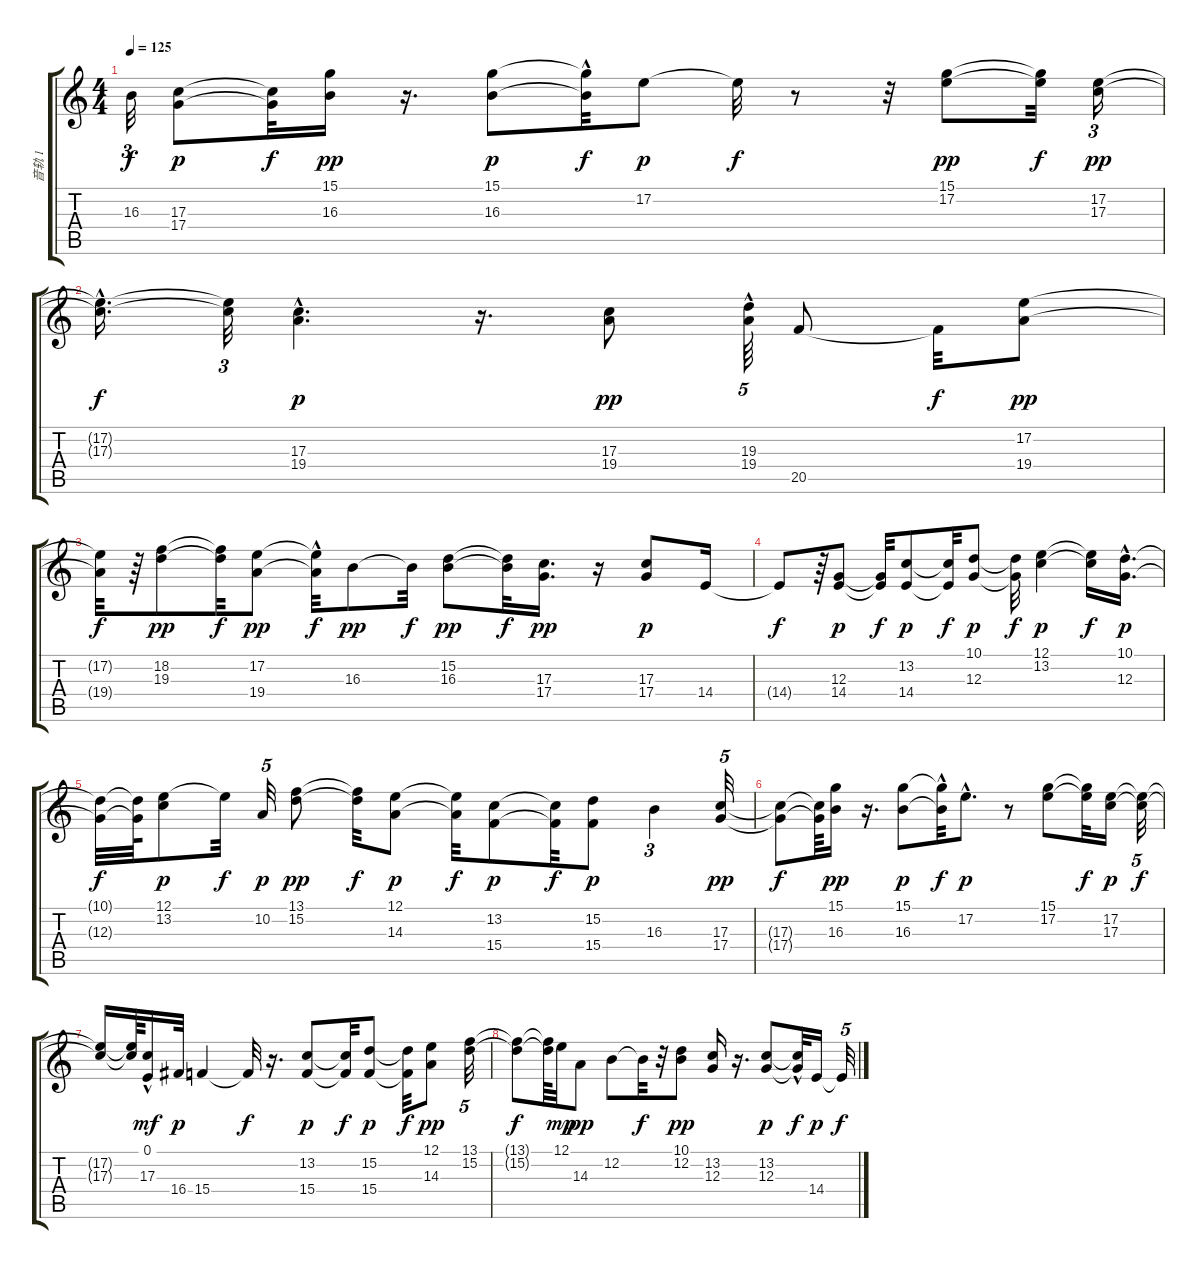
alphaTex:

\track ("音轨 1" "音轨 1") {instrument electricpiano1}
\staff {score tabs}
\tuning (E4 B3 G3 D3 A2 E2) {hide}
\ts (4 4)
\tempo 125
\clef g2
\ks c
16.3{t}.32{tu (3 2) dy f} (17.3 17.4).8{dy p} (17.3{t} 17.4{t}).32{dy f} (15.1 16.3).16{dy pp} r.16{d} (15.1 16.3).8{dy p} (15.1{hac t} 16.3{t}).32{dy f} 17.2.8{dy p} 17.2{t}.32{dy f} r.8 r.32 (15.1 17.2).8{dy pp} (15.1{t} 17.2{t}).32{dy f} (17.2 17.3).16{tu (3 2) dy pp} |
(17.2{hac t} 17.3{hac t}).16{d dy f} (17.2{t} 17.3{t}).32{tu (3 2)} (17.3{hac} 19.4{hac}).4{d dy p} r.16{d} (17.3 19.4).8{dy pp} (19.3{hac} 19.4).64{tu (5 4)} 20.5.8 20.5{t}.32{dy f} (17.2 19.4).8{dy pp} |
(17.2{t} 19.4{t}).32{dy f} r.64 (18.2 19.3).8{dy pp} (18.2{t} 19.3{t}).32{dy f} (17.2 19.4).8{dy pp} (17.2{hac t} 19.4{t}).32{dy f} 16.3.8{dy pp} 16.3{t}.32{dy f} (15.2 16.3).8{dy pp} (15.2{t} 16.3{t}).32{dy f} (17.3 17.4).16{d dy pp} r.16 (17.3 17.4).8{dy p} 14.4.16 |
14.4{t}.8{dy f} r.64 (12.3 14.4).8{dy p} (12.3{t} 14.4{t}).32{dy f} (13.2 14.4).8{dy p} (13.2{t} 14.4{t}).32{dy f} (10.1 12.3).8{dy p} (10.1{t} 12.3{t}).32{dy f} (12.1 13.2).4{dy p} (12.1{t} 13.2{t}).16{dy f} (10.1{hac} 12.3{hac}).16{d dy p} |
(10.1{t} 12.3{t}).32{dy f} (10.1{t} 12.3{t}).64 (12.1 13.2).8{dy p} 12.1{t}.32{dy f} 10.2.32{tu (5 4) dy p} (13.1 15.2).8{dy pp} (13.1{t} 15.2{t}).32{dy f} (12.1 14.3).8{dy p} (12.1{t} 14.3{t}).32{dy f} (13.2 15.4).8{dy p} (13.2{t} 15.4{t}).32{dy f} (15.2 15.4).8{dy p} 16.3.4{tu (3 2)} (17.3 17.4).32{tu (5 4) dy pp} |
(17.3{t} 17.4{t}).8{dy f} (17.3{t} 17.4{t}).64 (15.1 16.3).16{dy pp} r.16{d} (15.1 16.3).8{dy p} (15.1{hac t} 16.3{t}).32{dy f} 17.2{hac}.8{d dy p} r.8 (15.1 17.2).8 (15.1{t} 17.2{t}).32{dy f} (17.2 17.3).16{dy p} (17.2{t} 17.3{t}).32{tu (5 4) dy f} |
(17.2{t} 17.3{t}).16 (17.2{t} 17.3{t}).64 (0.1 17.3{hac}).16{dy mf} 16.4.32{dy p} 15.4.4 15.4{t}.32{dy f} r.16{d} (13.2 15.4).8{dy p} (13.2{t} 15.4{t}).32{dy f} (15.2 15.4).8{dy p} (15.2{t} 15.4{t}).32{dy f} (12.1 14.3).8{dy pp} (13.1 15.2).32{tu (5 4)} |
(13.1{t} 15.2{t}).8{dy f} (13.1{t} 15.2{t}).64 12.1.32{dy mp} 14.3.8{dy pp} 12.2.8 12.2{t}.32{dy f} r.32 (10.1 12.2).8{dy pp} (13.2 12.3).16 r.16{d} (13.2 12.3).8{dy p} (13.2{hac t} 12.3{t}).32{dy f} 14.4.16{dy p} 14.4{t}.32{tu (5 4) dy f}
